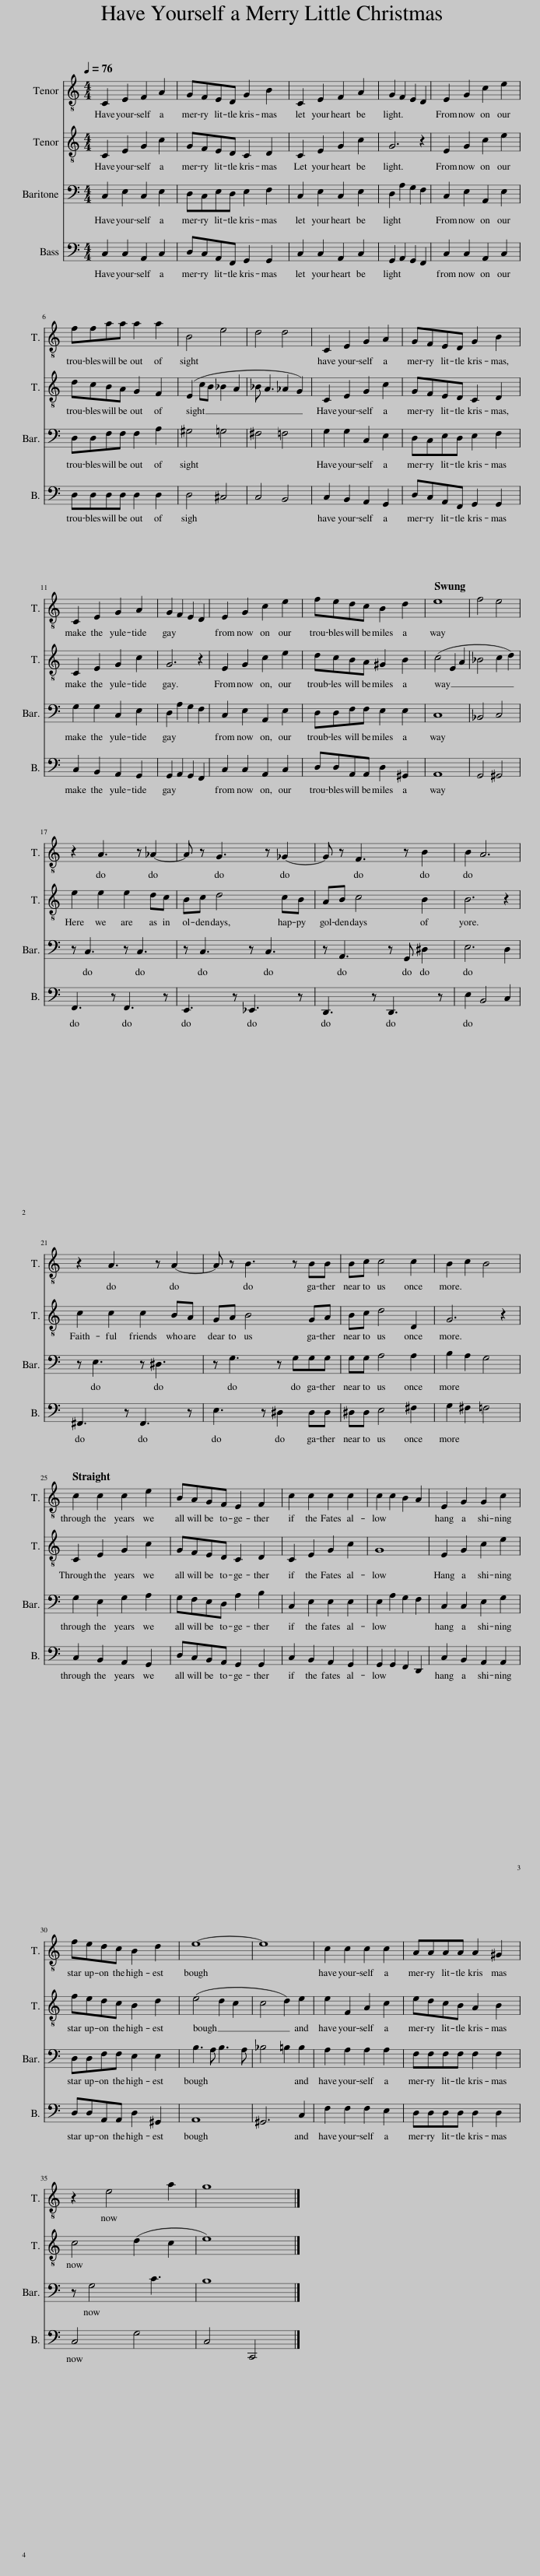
X:1
%%score 1 2 3 4
L:1/8
Q:1/4=76
M:4/4
I:linebreak $
K:C
V:1 treble-8
V:2 treble-8
V:3 bass
V:4 bass
V:1
 C2 E2 F2 A2 | GFED G2 B2 | C2 E2 F2 A2 | G2 F2 E2 D2 | E2 G2 c2 e2 |$ %5
 ffaa a2 a2 | B4 e4 | d4 d4 | C2 E2 G2 A2 | GFED G2 B2 |$ %10
 C2 E2 G2 A2 | G2 F2 E2 D2 | E2 G2 c2 e2 | fedc B2 d2 | e8 | %15
 f4 e4 |$ z2 A3 z _A2- | A z G3 z _G2- | G z F3 z B2 | B2 A6 |$ %20
 z2 A3 z A2- | A z B3 z BB | Bc c4 c2 | B2 c2 B4 |$ c2 c2 c2 e2 | %25
 BAGF E2 F2 | c2 c2 c2 c2 | c2 c2 B2 A2 | E2 G2 G2 c2 |$ fedc B2 d2 | %30
 e8- | e8 | c2 c2 c2 c2 | AAAA A2 ^G2 |$ z2 e4 a2 | %35
 g8 |] %36
V:2
 C2 E2 G2 c2 | GFED C2 D2 | C2 E2 G2 c2 | G6 z2 | E2 G2 c2 e2 |$ %5
 dcBA G2 F2 | (E2 cB _B2 A2 | _B A3 _A2 G2) | C2 E2 G2 c2 | GFED C2 D2 |$ %10
 C2 E2 G2 c2 | G6 z2 | E2 G2 c2 e2 | dcBA ^G2 B2 | (c4 E2 A2 | %15
 _B4 c2 d2) |$ e2 e2 e2 dc | Bc d4 cB | AB c4 B2 | B6 z2 |$ %20
 c2 c2 c2 BA | GA B4 GA | Bc d4 D2 | G6 z2 |$ C2 E2 G2 c2 | %25
 GFED C2 D2 | C2 E2 G2 c2 | G8 | E2 G2 c2 e2 |$ fedc B2 d2 | %30
 (e4 d2 c2 | c4 d2) e2 | e2 F2 A2 c2 | edcB A2 B2 |$ c4 (d2 c2 | %35
 e8) |] %36
V:3
 C,2 E,2 C,2 E,2 | D,C,E,D, E,2 F,2 | C,2 E,2 C,2 E,2 | D,2 A,2 G,2 F,2 | C,2 E,2 A,,2 E,2 |$ %5
 D,D,F,F, F,2 A,2 | ^G,4 =G,4 | ^F,4 =F,4 | G,2 G,2 C,2 E,2 | D,C,E,D, E,2 F,2 |$ %10
 G,2 G,2 C,2 E,2 | D,2 A,2 G,2 F,2 | C,2 E,2 A,,2 E,2 | D,D,F,F, E,2 E,2 | C,8 | %15
 _B,,4 C,4 |$ z C,3 z C,3 | z C,3 z C,3 | z A,,3 z G,, ^D,2 | E,6 D,2 |$ %20
 z E,3 z ^D,3 | z G,3 z G,G,G, | G,G, A,4 A,2 | B,2 A,2 G,4 |$ G,2 E,2 G,2 A,2 | %25
 G,F,E,D, A,2 B,2 | C,2 E,2 E,2 E,2 | E,2 A,2 G,2 F,2 | C,2 C,2 E,2 G,2 |$ D,D,F,F, E,2 E,2 | %30
 B,3 A, B,3 A, | _B,4 =B,2 B,2 | A,2 A,2 A,2 A,2 | F,F,F,F, F,2 F,2 |$ z G,4 C3 | %35
 B,8 |] %36
V:4
 C,2 C,2 A,,2 C,2 | D,C,A,,F,, G,,2 G,,2 | C,2 C,2 A,,2 C,2 | G,,2 A,,2 G,,2 F,,2 | C,2 C,2 A,,2 C,2 |$ %5
 D,D,D,D, D,2 D,2 | D,4 ^C,4 | C,4 B,,4 | C,2 B,,2 A,,2 G,,2 | D,C,A,,F,, G,,2 G,,2 |$ %10
 C,2 B,,2 A,,2 G,,2 | G,,2 A,,2 G,,2 F,,2 | C,2 C,2 A,,2 C,2 | D,D,A,,A,, D,2 ^G,,2 | A,,8 | %15
 G,,4 ^G,,4 |$ F,,3 z F,,3 z | E,,3 z _E,,3 z | D,,3 z D,,3 z | E,2 B,,4 C,2 |$ %20
 ^F,,3 z F,,3 z | E,3 z ^D,2 D,D, | ^D,D, E,4 ^F,2 | G,2 ^F,2 =F,4 |$ C,2 B,,2 A,,2 G,,2 | %25
 D,C,B,,A,, G,,2 G,,2 | C,2 B,,2 A,,2 G,,2 | G,,2 G,,2 F,,2 D,,2 | C,2 B,,2 A,,2 A,,2 |$ D,D,A,,A,, D,2 ^G,,2 | %30
 A,,8 | ^G,,6 C,2 | F,2 F,2 F,2 E,2 | D,D,D,D, D,2 D,2 |$ C,4 G,4 | %35
 C,4 C,,4 |] %36
